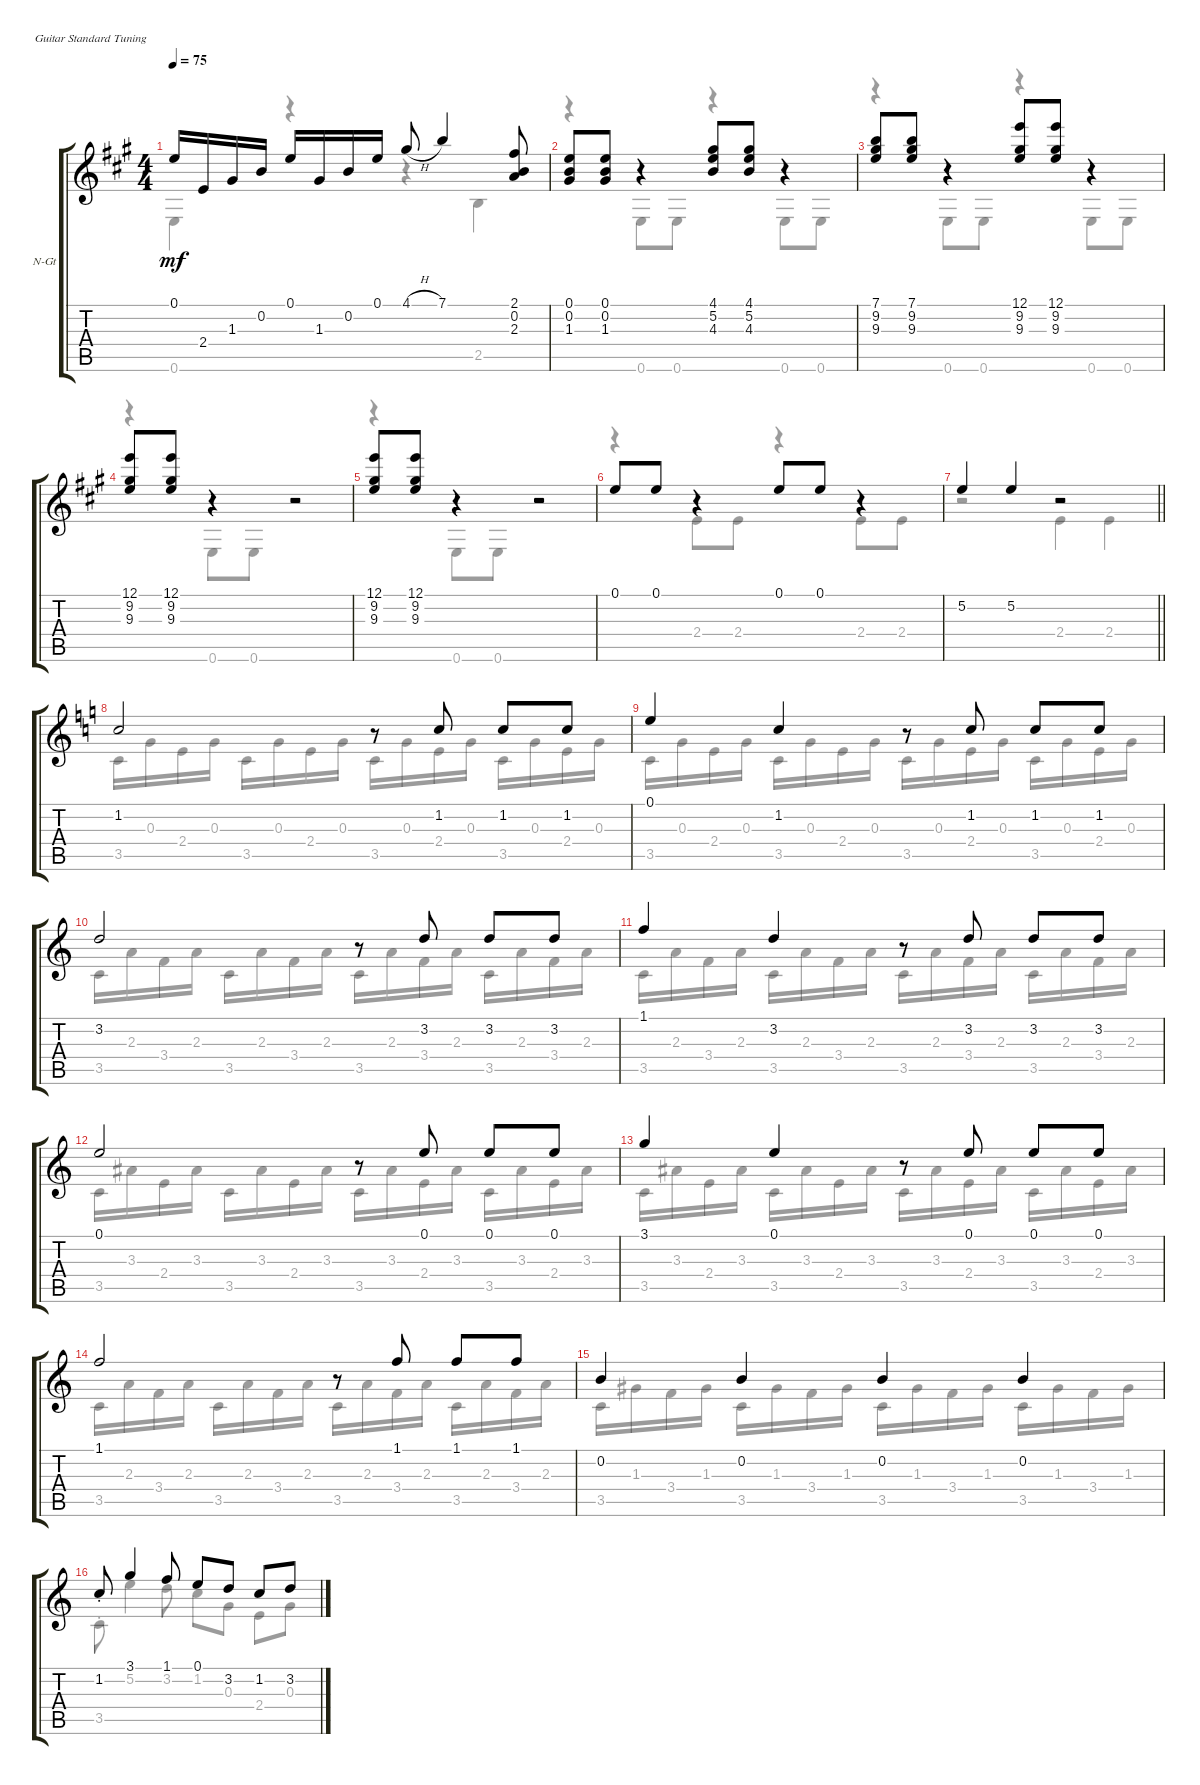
\defaultSystemsLayout 4
\bracketExtendMode groupsimilarinstruments
\firstSystemTrackNameOrientation horizontal
\otherSystemsTrackNameOrientation horizontal
\track ("Nylon Guitar" "N-Gt") {instrument acousticguitarsteel}
\staff {score tabs}
\tuning (E4 B3 G3 D3 A2 E2)
\voice
\ts (4 4)
\tempo 75
\clef g2
\scale
1.07062
\ks a
0.1.16{dy mf} 2.4.16 1.3.16 0.2.16 0.1.16 1.3.16 0.2.16 0.1.16 4.1{h}.8 7.1.4 (0.2 2.1 2.3).8 |
\scale
0.929382 (1.3 0.2 0.1).8 (1.3 0.2 0.1).8 r.4 (5.2 4.1 4.3).8 (5.2 4.1 4.3).8 r.4 |
\scale
1.07062 (7.1 9.2 9.3).8 (7.1 9.2 9.3).8 r.4 (12.1 9.2 9.3).8 (12.1 9.2 9.3).8 r.4 |
\scale
0.929382 (9.3 9.2 12.1).8 (12.1 9.2 9.3).8 r.4 r.2 |
\scale
1.07062 (12.1 9.2 9.3).8 (12.1 9.2 9.3).8 r.4 r.2 |
\scale
0.929382 0.1.8 0.1.8 r.4 0.1.8 0.1.8 r.4 |
\scale
1.07062
\barLineRight lightlight
5.2.4 5.2.4 r.2 |
\scale
0.929382
\ks c
1.2.2 r.8 1.2.8 1.2.8 1.2.8 |
\scale
1.03909 0.1.4 1.2.4 r.8 1.2.8 1.2.8 1.2.8 |
\scale
0.960908 3.2.2 r.8 3.2.8 3.2.8 3.2.8 |
\scale
1.03909 1.1.4 3.2.4 r.8 3.2.8 3.2.8 3.2.8 |
\scale
0.960908 0.1.2 r.8 0.1.8 0.1.8 0.1.8 |
\scale
1.03909 3.1.4 0.1.4 r.8 0.1.8 0.1.8 0.1.8 |
\scale
0.960908 1.1.2 r.8 1.1.8 1.1.8 1.1.8 |
\scale
1.03909 0.2.4 0.2.4 0.2.4 0.2.4 |
\scale
0.960908 1.2{st}.8 3.1.4 1.1.8 0.1.8 3.2.8 1.2.8 3.2.8
\voice
\clef g2
\ottava regular
\simile none
\scale
1.07062
\ks a
0.6.4{dy mf} r.4 r.4 2.5.4 |
\scale
0.929382 r.4 0.6.8 0.6.8 r.4 0.6.8 0.6.8 |
\scale
1.07062 r.4 0.6.8 0.6.8 r.4 0.6.8 0.6.8 |
\scale
0.929382 r.4 0.6.8 0.6.8 r.2 |
\scale
1.07062 r.4 0.6.8 0.6.8 r.2 |
\scale
0.929382 r.4 2.4.8 2.4.8 r.4 2.4.8 2.4.8 |
\scale
1.07062
\barLineRight lightlight
r.2 2.4.4 2.4.4 |
\scale
0.929382
\ks c
3.5.16 0.3.16 2.4.16 0.3.16 3.5.16 0.3.16 2.4.16 0.3.16 3.5.16 0.3.16 2.4.16 0.3.16 3.5.16 0.3.16 2.4.16 0.3.16 |
\scale
1.03909 3.5.16 0.3.16 2.4.16 0.3.16 3.5.16 0.3.16 2.4.16 0.3.16 3.5.16 0.3.16 2.4.16 0.3.16 3.5.16 0.3.16 2.4.16 0.3.16 |
\scale
0.960908 3.5.16 2.3.16 3.4.16 2.3.16 3.5.16 2.3.16 3.4.16 2.3.16 3.5.16 2.3.16 3.4.16 2.3.16 3.5.16 2.3.16 3.4.16 2.3.16 |
\scale
1.03909 3.5.16 2.3.16 3.4.16 2.3.16 3.5.16 2.3.16 3.4.16 2.3.16 3.5.16 2.3.16 3.4.16 2.3.16 3.5.16 2.3.16 3.4.16 2.3.16 |
\scale
0.960908 3.5.16 3.3.16 2.4.16 3.3.16 3.5.16 3.3.16 2.4.16 3.3.16 3.5.16 3.3.16 2.4.16 3.3.16 3.5.16 3.3.16 2.4.16 3.3.16 |
\scale
1.03909 3.5.16 3.3.16 2.4.16 3.3.16 3.5.16 3.3.16 2.4.16 3.3.16 3.5.16 3.3.16 2.4.16 3.3.16 3.5.16 3.3.16 2.4.16 3.3.16 |
\scale
0.960908 3.5.16 2.3.16 3.4.16 2.3.16 3.5.16 2.3.16 3.4.16 2.3.16 3.5.16 2.3.16 3.4.16 2.3.16 3.5.16 2.3.16 3.4.16 2.3.16 |
\scale
1.03909 3.5.16 1.3.16 3.4.16 1.3.16 3.5.16 1.3.16 3.4.16 1.3.16 3.5.16 1.3.16 3.4.16 1.3.16 3.5.16 1.3.16 3.4.16 1.3.16 |
\scale
0.960908 3.5{st}.8 5.2.4 3.2.8 1.2.8 0.3.8 2.4.8 0.3.8
